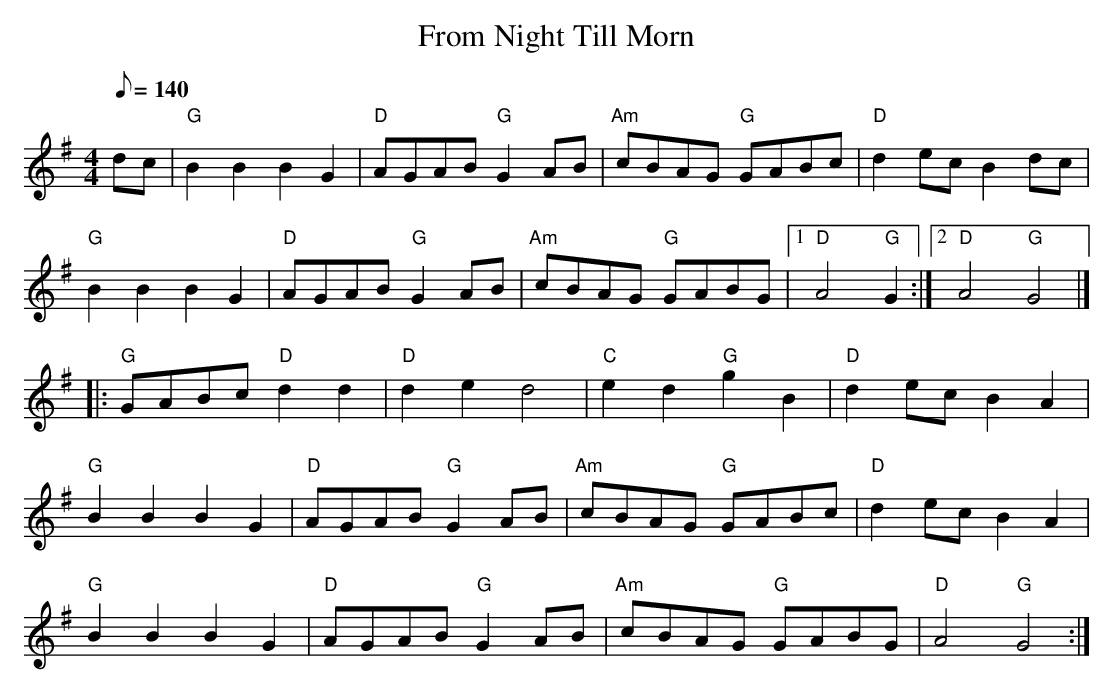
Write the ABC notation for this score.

X:1
T:From Night Till Morn
M:4/4
L:1/8
Q:140
K:G
dc | "G" B2B2B2G2 | "D" AGAB "G" G2AB | "Am" cBAG "G" GABc | "D" d2ec B2dc |
        "G" B2B2B2G2 | "D" AGAB "G" G2AB | "Am" cBAG "G" GABG |\
         [1  "D" A4  "G" G2 :| [2 "D" A4 "G" G4 |]
|: "G" GABc "D" d2d2| "D" d2  e2  d4 | "C" e2d2 "G" g2B2 | "D" d2ec B2A2 |
        "G" B2B2B2G2 | "D" AGAB "G" G2AB | "Am" cBAG "G" GABc | "D" d2ec B2A2 |
        "G" B2B2B2G2 | "D" AGAB "G" G2AB | "Am" cBAG "G" GABG | "D" A4 "G" G4 :|
